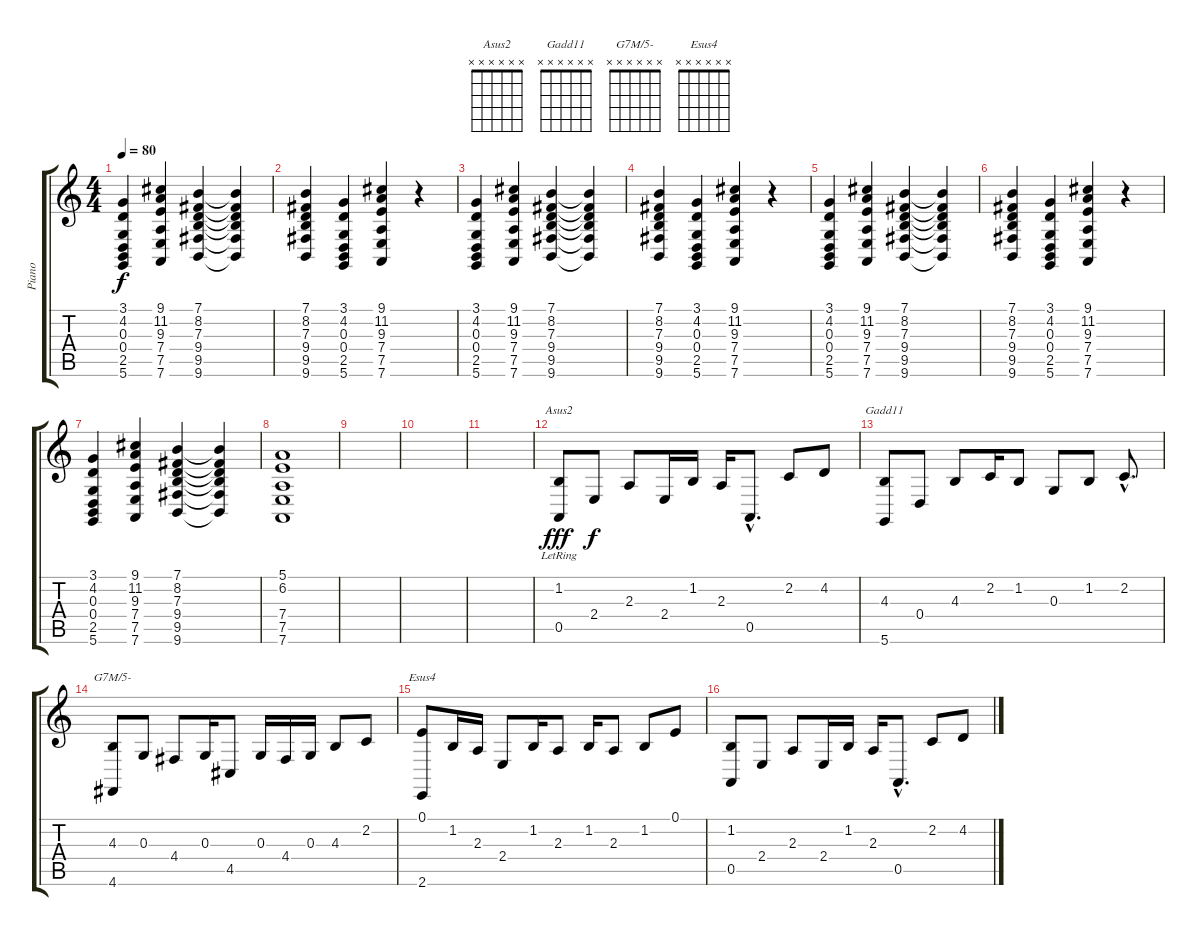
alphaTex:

\track ("Piano" "Piano") {instrument churchorgan}
\staff {score tabs}
\tuning (E4 Bb3 G3 D3 A2 D2) {hide}
\chord ("Asus2" x x x x x x)
\chord ("Gadd11" x x x x x x)
\chord ("G7M/5-" x x x x x x)
\chord ("Esus4" x x x x x x)
\ts (4 4)
\tempo 80
\clef g2
\ks c
(3.1 4.2 0.3 0.4 2.5 5.6).4{dy f} (9.1 11.2 9.3 7.4 7.5 7.6).4 (7.1 8.2 7.3 9.4 9.5 9.6).4 (7.1{t} 8.2{t} 7.3{t} 9.4{t} 9.5{t} 9.6{t}).4 |
(7.1 8.2 7.3 9.4 9.5 9.6).4 (3.1 4.2 0.3 0.4 2.5 5.6).4 (9.1 11.2 9.3 7.4 7.5 7.6).4 r.4 |
(3.1 4.2 0.3 0.4 2.5 5.6).4 (9.1 11.2 9.3 7.4 7.5 7.6).4 (7.1 8.2 7.3 9.4 9.5 9.6).4 (7.1{t} 8.2{t} 7.3{t} 9.4{t} 9.5{t} 9.6{t}).4 |
(7.1 8.2 7.3 9.4 9.5 9.6).4 (3.1 4.2 0.3 0.4 2.5 5.6).4 (9.1 11.2 9.3 7.4 7.5 7.6).4 r.4 |
(3.1 4.2 0.3 0.4 2.5 5.6).4 (9.1 11.2 9.3 7.4 7.5 7.6).4 (7.1 8.2 7.3 9.4 9.5 9.6).4 (7.1{t} 8.2{t} 7.3{t} 9.4{t} 9.5{t} 9.6{t}).4 |
(7.1 8.2 7.3 9.4 9.5 9.6).4 (3.1 4.2 0.3 0.4 2.5 5.6).4 (9.1 11.2 9.3 7.4 7.5 7.6).4 r.4 |
(3.1 4.2 0.3 0.4 2.5 5.6).4 (9.1 11.2 9.3 7.4 7.5 7.6).4 (7.1 8.2 7.3 9.4 9.5 9.6).4 (7.1{t} 8.2{t} 7.3{t} 9.4{t} 9.5{t} 9.6{t}).4 |
(5.1 6.2 7.4 7.5 7.6).1 |
|
|
|
(1.2{lr} 0.5{lr}).8{ch "Asus2" dy fff instrument acousticgrandpiano} 2.4.8{dy f} 2.3.8 2.4.16 1.2.16 2.3.16 0.5{hac}.8{d} 2.2.8 4.2.8 |
(4.3 5.6).8{ch "Gadd11"} 0.4.8 4.3.8 2.2.16 1.2.8 0.3.8 1.2.8 2.2{hac}.8{d} |
(4.3 4.6).8{ch "G7M/5-"} 0.3.8 4.4.8 0.3.16 4.5.8 0.3.16 4.4.16 0.3.16 4.3.8 2.2.8 |
(0.1 2.6).8{ch "Esus4"} 1.2.16 2.3.16 2.4.8 1.2.16 2.3.8 1.2.16 2.3.8 1.2.8 0.1.8 |
(1.2 0.5).8 2.4.8 2.3.8 2.4.16 1.2.16 2.3.16 0.5{hac}.8{d} 2.2.8 4.2.8
